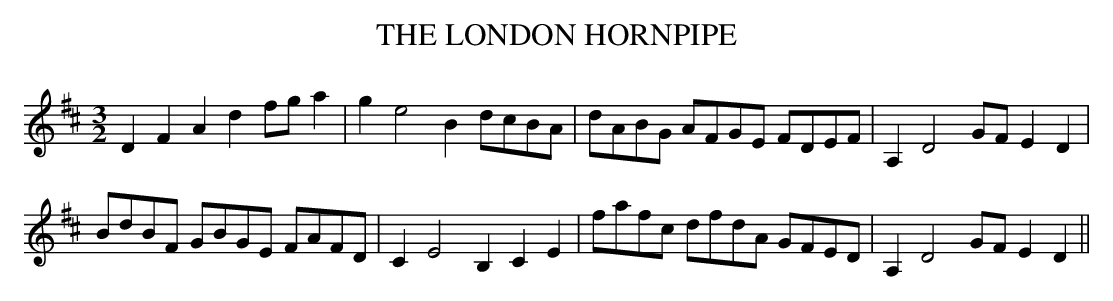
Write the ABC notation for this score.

X:1
T:THE LONDON HORNPIPE
M:3/2
L:1/8
K:D
D2 F2 A2 d2 fg a2 | g2 e4 B2  dcBA | dABG AFGE FDEF | A,2 D4 GF E2 D2 |
BdBF  GBGE   FAFD | C2 E4 B,2 C2 E2| fafc dfdA GFED | A,2 D4 GF E2 D2 ||
